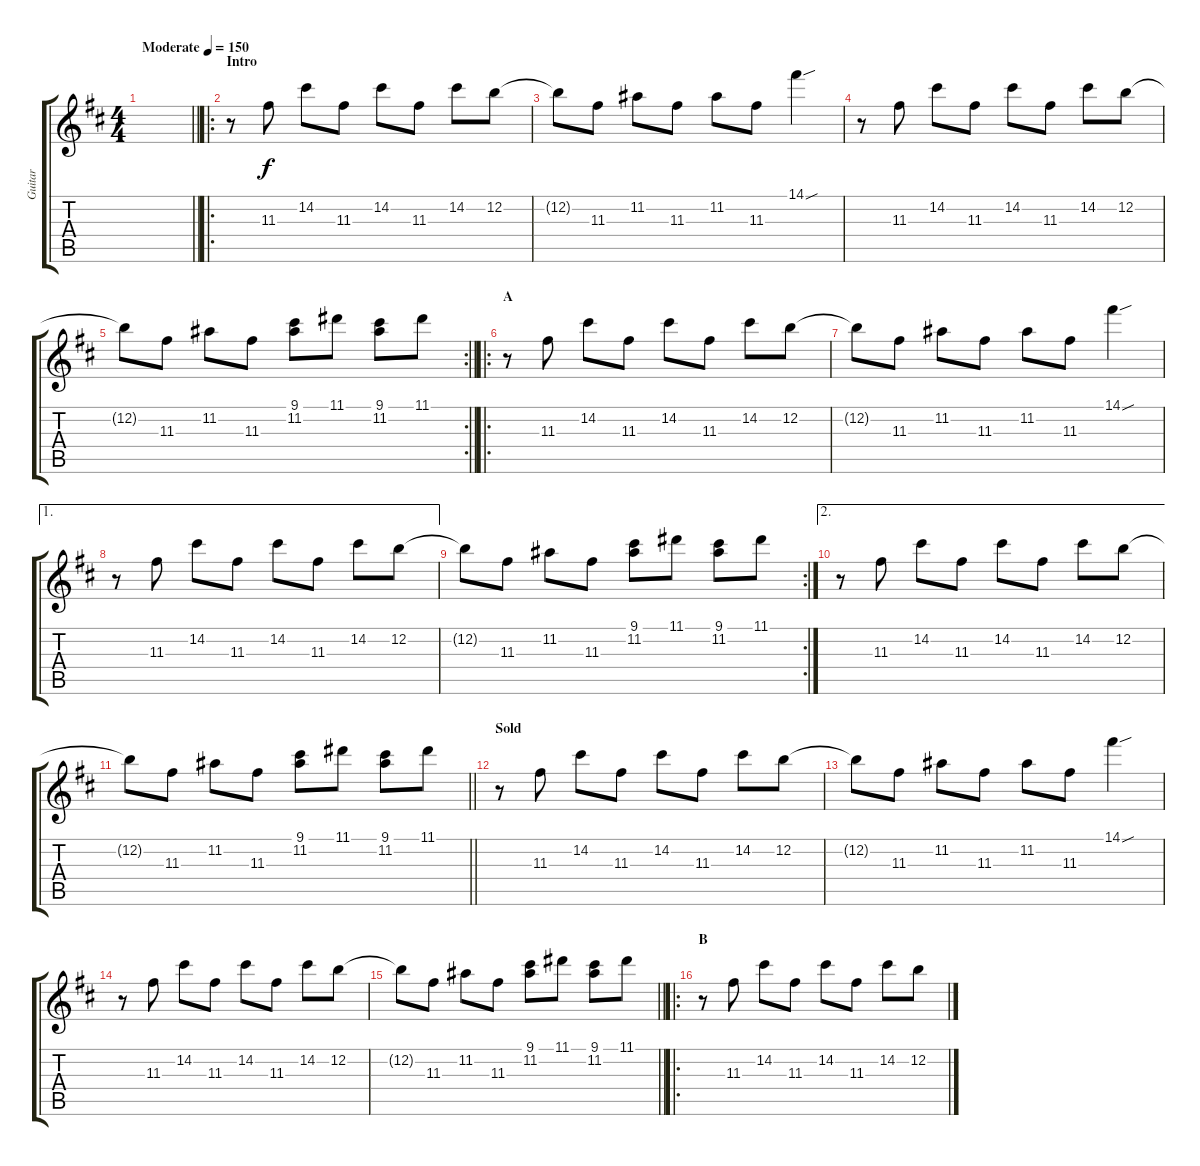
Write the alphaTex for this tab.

\track ("Guitar" "Guitar") {instrument overdrivenguitar}
\staff {score tabs}
\tuning (E4 B3 G3 D3 A2 E2) {hide}
\ts (4 4)
\tempo (150 "Moderate")
\clef g2
\barLineRight lightlight
\ks bminor
|
\ro
\section ("" "Intro")
r.8{instrument electricguitarjazz} 11.3.8 14.2.8 11.3.8 14.2.8 11.3.8 14.2.8 12.2.8 |
12.2{t}.8 11.3.8 11.2.8 11.3.8 11.2.8 11.3.8 14.1{sou}.4 |
r.8 11.3.8 14.2.8 11.3.8 14.2.8 11.3.8 14.2.8 12.2.8 |
\rc 2
\barLineRight lightlight
12.2{t}.8 11.3.8 11.2.8 11.3.8 (9.1 11.2).8 11.1.8 (9.1 11.2).8 11.1.8 |
\ro
\section ("" "A")
r.8 11.3.8 14.2.8 11.3.8 14.2.8 11.3.8 14.2.8 12.2.8 |
12.2{t}.8 11.3.8 11.2.8 11.3.8 11.2.8 11.3.8 14.1{sou}.4 |
\ae 1
r.8 11.3.8 14.2.8 11.3.8 14.2.8 11.3.8 14.2.8 12.2.8 |
\rc 2
12.2{t}.8 11.3.8 11.2.8 11.3.8 (9.1 11.2).8 11.1.8 (9.1 11.2).8 11.1.8 |
\ae 2
r.8 11.3.8 14.2.8 11.3.8 14.2.8 11.3.8 14.2.8 12.2.8 |
\barLineRight lightlight
12.2{t}.8 11.3.8 11.2.8 11.3.8 (9.1 11.2).8 11.1.8 (9.1 11.2).8 11.1.8 |
\section ("" "Sold")
r.8{instrument overdrivenguitar} 11.3.8 14.2.8 11.3.8 14.2.8 11.3.8 14.2.8 12.2.8 |
12.2{t}.8 11.3.8 11.2.8 11.3.8 11.2.8 11.3.8 14.1{sou}.4 |
r.8 11.3.8 14.2.8 11.3.8 14.2.8 11.3.8 14.2.8 12.2.8 |
\barLineRight lightlight
12.2{t}.8 11.3.8 11.2.8 11.3.8 (9.1 11.2).8 11.1.8 (9.1 11.2).8 11.1.8 |
\ro
\section ("" "B")
r.8{instrument electricguitarjazz} 11.3.8 14.2.8 11.3.8 14.2.8 11.3.8 14.2.8 12.2.8
